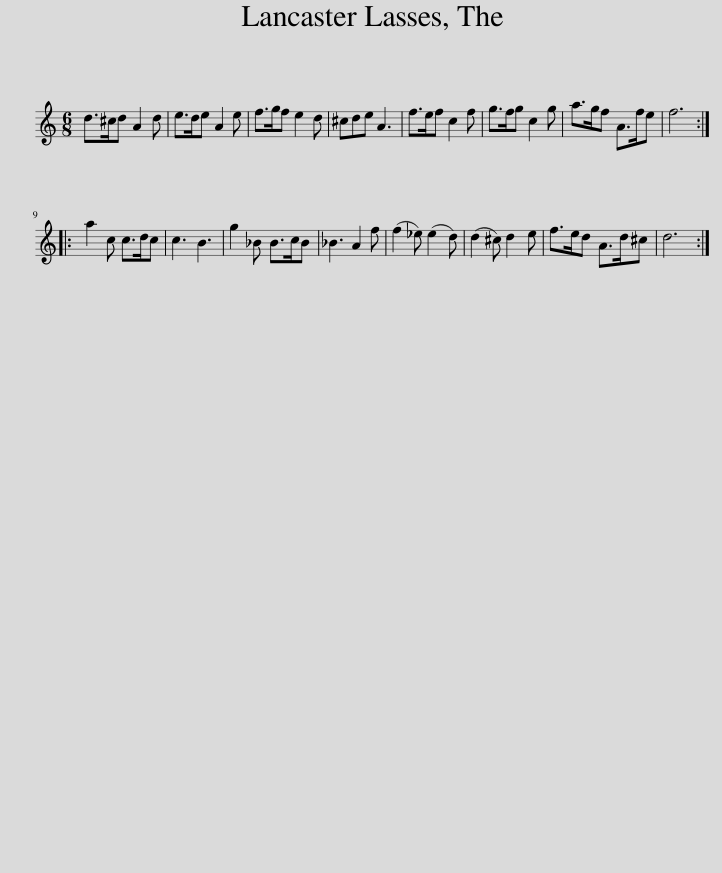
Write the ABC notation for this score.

X:1
L:1/8
M:6/8
I:linebreak $
K:C
V:1 treble
V:1
 d>^cd A2 d | e>de A2 e | f>gf e2 d | ^cde A3 | f>ef c2 f | %5
 g>fg c2 g | a>gf A>fe | f6 ::$ a2 c c>dc | c3 B3 | %10
 g2 _B B>cB | _B3 A2 f | (f2 _e) (e2 d) | (d2 ^c) d2 e | f>ed A>d^c | %15
 d6 :| %16
